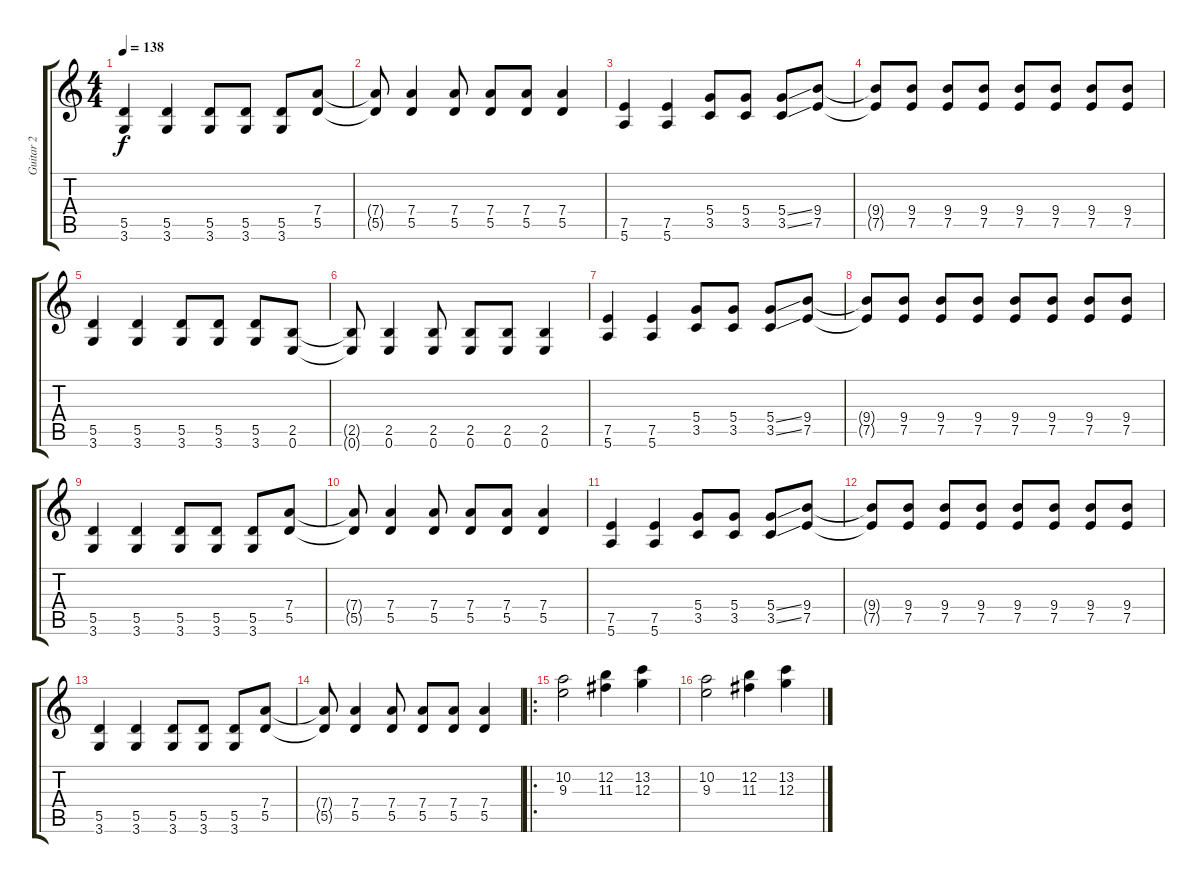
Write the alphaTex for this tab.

\track ("Guitar 2" "Guitar 2") {instrument distortionguitar}
\staff {score tabs}
\tuning (E4 B3 G3 D3 A2 E2) {hide}
\ts (4 4)
\tempo 138
\clef g2
\ks c
(5.5 3.6).4{dy f} (5.5 3.6).4 (5.5 3.6).8 (5.5 3.6).8 (5.5 3.6).8 (7.4 5.5).8 |
(7.4{t} 5.5{t}).8 (7.4 5.5).4 (7.4 5.5).8 (7.4 5.5).8 (7.4 5.5).8 (7.4 5.5).4 |
(7.5 5.6).4 (7.5 5.6).4 (5.4 3.5).8 (5.4 3.5).8 (5.4{ss} 3.5{ss}).8 (9.4 7.5).8 |
(9.4{t} 7.5{t}).8 (9.4 7.5).8 (9.4 7.5).8 (9.4 7.5).8 (9.4 7.5).8 (9.4 7.5).8 (9.4 7.5).8 (9.4 7.5).8 |
(5.5 3.6).4 (5.5 3.6).4 (5.5 3.6).8 (5.5 3.6).8 (5.5 3.6).8 (2.5 0.6).8 |
(2.5{t} 0.6{t}).8 (2.5 0.6).4 (2.5 0.6).8 (2.5 0.6).8 (2.5 0.6).8 (2.5 0.6).4 |
(7.5 5.6).4 (7.5 5.6).4 (5.4 3.5).8 (5.4 3.5).8 (5.4{ss} 3.5{ss}).8 (9.4 7.5).8 |
(9.4{t} 7.5{t}).8 (9.4 7.5).8 (9.4 7.5).8 (9.4 7.5).8 (9.4 7.5).8 (9.4 7.5).8 (9.4 7.5).8 (9.4 7.5).8 |
(5.5 3.6).4 (5.5 3.6).4 (5.5 3.6).8 (5.5 3.6).8 (5.5 3.6).8 (7.4 5.5).8 |
(7.4{t} 5.5{t}).8 (7.4 5.5).4 (7.4 5.5).8 (7.4 5.5).8 (7.4 5.5).8 (7.4 5.5).4 |
(7.5 5.6).4 (7.5 5.6).4 (5.4 3.5).8 (5.4 3.5).8 (5.4{ss} 3.5{ss}).8 (9.4 7.5).8 |
(9.4{t} 7.5{t}).8 (9.4 7.5).8 (9.4 7.5).8 (9.4 7.5).8 (9.4 7.5).8 (9.4 7.5).8 (9.4 7.5).8 (9.4 7.5).8 |
(5.5 3.6).4 (5.5 3.6).4 (5.5 3.6).8 (5.5 3.6).8 (5.5 3.6).8 (7.4 5.5).8 |
(7.4{t} 5.5{t}).8 (7.4 5.5).4 (7.4 5.5).8 (7.4 5.5).8 (7.4 5.5).8 (7.4 5.5).4 |
\ro
(10.2 9.3).2 (12.2 11.3).4 (13.2 12.3).4 |
(10.2 9.3).2 (12.2 11.3).4 (13.2 12.3).4
